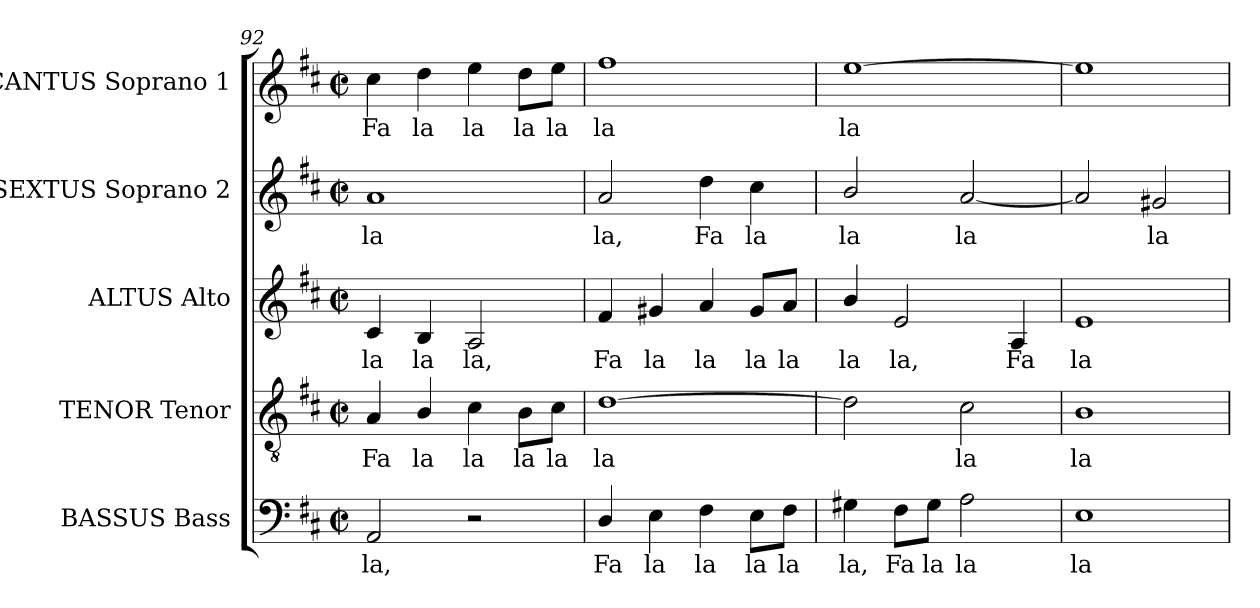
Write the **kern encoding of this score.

**kern	**text	**kern	**text	**kern	**text	**kern	**text	**kern	**text
*part5	*part5	*part4	*part4	*part3	*part3	*part2	*part2	*part1	*part1
*staff5	*staff5	*staff4	*staff4	*staff3	*staff3	*staff2	*staff2	*staff1	*staff1
*I"BASSUS Bass	*	*I"TENOR Tenor	*	*I"ALTUS Alto	*	*I"SEXTUS Soprano 2	*	*I"CANTUS Soprano 1	*
*I'B	*	*I'T	*	*I'A	*	*I'S2	*	*I'S1	*
*clefF4	*	*clefGv2	*	*clefG2	*	*clefG2	*	*clefG2	*
*	*	*ITrd7c12	*	*	*	*	*	*	*
*k[f#c#]	*	*k[f#c#]	*	*k[f#c#]	*	*k[f#c#]	*	*k[f#c#]	*
*D:	*	*D:	*	*D:	*	*D:	*	*D:	*
*M2/2	*	*M2/2	*	*M2/2	*	*M2/2	*	*M2/2	*
*met(c|)	*	*met(c|)	*	*met(c|)	*	*met(c|)	*	*met(c|)	*
=92	=92	=92	=92	=92	=92	=92	=92	=92	=92
!	!LO:LY:b:color=#000000	!	!	!	!	!	!	!	!
!	!	!	!LO:LY:b:color=#000000	!	!	!	!	!	!
!	!	!	!	!	!LO:LY:b:color=#000000	!	!	!	!
!	!	!	!	!	!	!	!LO:LY:b:color=#000000	!	!
!	!	!	!	!	!	!	!	!	!LO:LY:b:color=#000000
2AAi/	la,	4AAi/	Fa	4c#i/	la	1ai	la	4cc#i\	Fa
!	!	!	!LO:LY:b:color=#000000	!	!	!	!	!	!
!	!	!	!	!	!LO:LY:b:color=#000000	!	!	!	!
!	!	!	!	!	!	!	!	!	!LO:LY:b:color=#000000
.	.	4BBi/	la	4Bi/	la	.	.	4ddi\	la
!	!	!	!LO:LY:b:color=#000000	!	!	!	!	!	!
!	!	!	!	!	!LO:LY:b:color=#000000	!	!	!	!
!	!	!	!	!	!	!	!	!	!LO:LY:b:color=#000000
2r	.	4C#i\	la	2Ai/	la,	.	.	4eei\	la
!	!	!	!LO:LY:b:color=#000000	!	!	!	!	!	!
!	!	!	!	!	!	!	!	!	!LO:LY:b:color=#000000
.	.	8BBi\L	la	.	.	.	.	8ddi\L	la
!	!	!	!LO:LY:b:color=#000000	!	!	!	!	!	!
!	!	!	!	!	!	!	!	!	!LO:LY:b:color=#000000
.	.	8C#i\J	la	.	.	.	.	8eei\J	la
=93	=93	=93	=93	=93	=93	=93	=93	=93	=93
!	!LO:LY:b:color=#000000	!	!	!	!	!	!	!	!
!	!	!	!LO:LY:b:color=#000000	!	!	!	!	!	!
!	!	!	!	!	!LO:LY:b:color=#000000	!	!	!	!
!	!	!	!	!	!	!	!LO:LY:b:color=#000000	!	!
!	!	!	!	!	!	!	!	!	!LO:LY:b:color=#000000
4Di/	Fa	[1Di	la	4f#i/	Fa	2ai/	la,	1ff#i	la
!	!LO:LY:b:color=#000000	!	!	!	!	!	!	!	!
!	!	!	!	!	!LO:LY:b:color=#000000	!	!	!	!
4Ei\	la	.	.	4g#Xi/	la	.	.	.	.
!	!LO:LY:b:color=#000000	!	!	!	!	!	!	!	!
!	!	!	!	!	!LO:LY:b:color=#000000	!	!	!	!
!	!	!	!	!	!	!	!LO:LY:b:color=#000000	!	!
4F#i\	la	.	.	4ai/	la	4ddi\	Fa	.	.
!	!LO:LY:b:color=#000000	!	!	!	!	!	!	!	!
!	!	!	!	!	!LO:LY:b:color=#000000	!	!	!	!
!	!	!	!	!	!	!	!LO:LY:b:color=#000000	!	!
8Ei\L	la	.	.	8g#i/L	la	4cc#i\	la	.	.
!	!LO:LY:b:color=#000000	!	!	!	!	!	!	!	!
!	!	!	!	!	!LO:LY:b:color=#000000	!	!	!	!
8F#i\J	la	.	.	8ai/J	la	.	.	.	.
=94	=94	=94	=94	=94	=94	=94	=94	=94	=94
!	!LO:LY:b:color=#000000	!	!	!	!	!	!	!	!
!	!	!	!	!	!LO:LY:b:color=#000000	!	!	!	!
!	!	!	!	!	!	!	!LO:LY:b:color=#000000	!	!
!	!	!	!	!	!	!	!	!	!LO:LY:b:color=#000000
4G#Xi\	la,	2Di\]	.	4bi/	la	2bi/	la	[1eei	la
!	!LO:LY:b:color=#000000	!	!	!	!	!	!	!	!
!	!	!	!	!	!LO:LY:b:color=#000000	!	!	!	!
8F#i\L	Fa	.	.	2ei/	la,	.	.	.	.
!	!LO:LY:b:color=#000000	!	!	!	!	!	!	!	!
8G#i\J	la	.	.	.	.	.	.	.	.
!	!LO:LY:b:color=#000000	!	!	!	!	!	!	!	!
!	!	!	!LO:LY:b:color=#000000	!	!	!	!	!	!
!	!	!	!	!	!	!	!LO:LY:b:color=#000000	!	!
2Ai\	la	2C#i\	la	.	.	[2ai/	la	.	.
!	!	!	!	!	!LO:LY:b:color=#000000	!	!	!	!
.	.	.	.	4Ai/	Fa	.	.	.	.
=95	=95	=95	=95	=95	=95	=95	=95	=95	=95
!	!LO:LY:b:color=#000000	!	!	!	!	!	!	!	!
!	!	!	!LO:LY:b:color=#000000	!	!	!	!	!	!
!	!	!	!	!	!LO:LY:b:color=#000000	!	!	!	!
1Ei	la	1BBi	la	1ei	la	2ai/]	.	1eei]	.
!	!	!	!	!	!	!	!LO:LY:b:color=#000000	!	!
.	.	.	.	.	.	2g#Xi/	la	.	.
=	=	=	=	=	=	=	=	=	=
*-	*-	*-	*-	*-	*-	*-	*-	*-	*-
